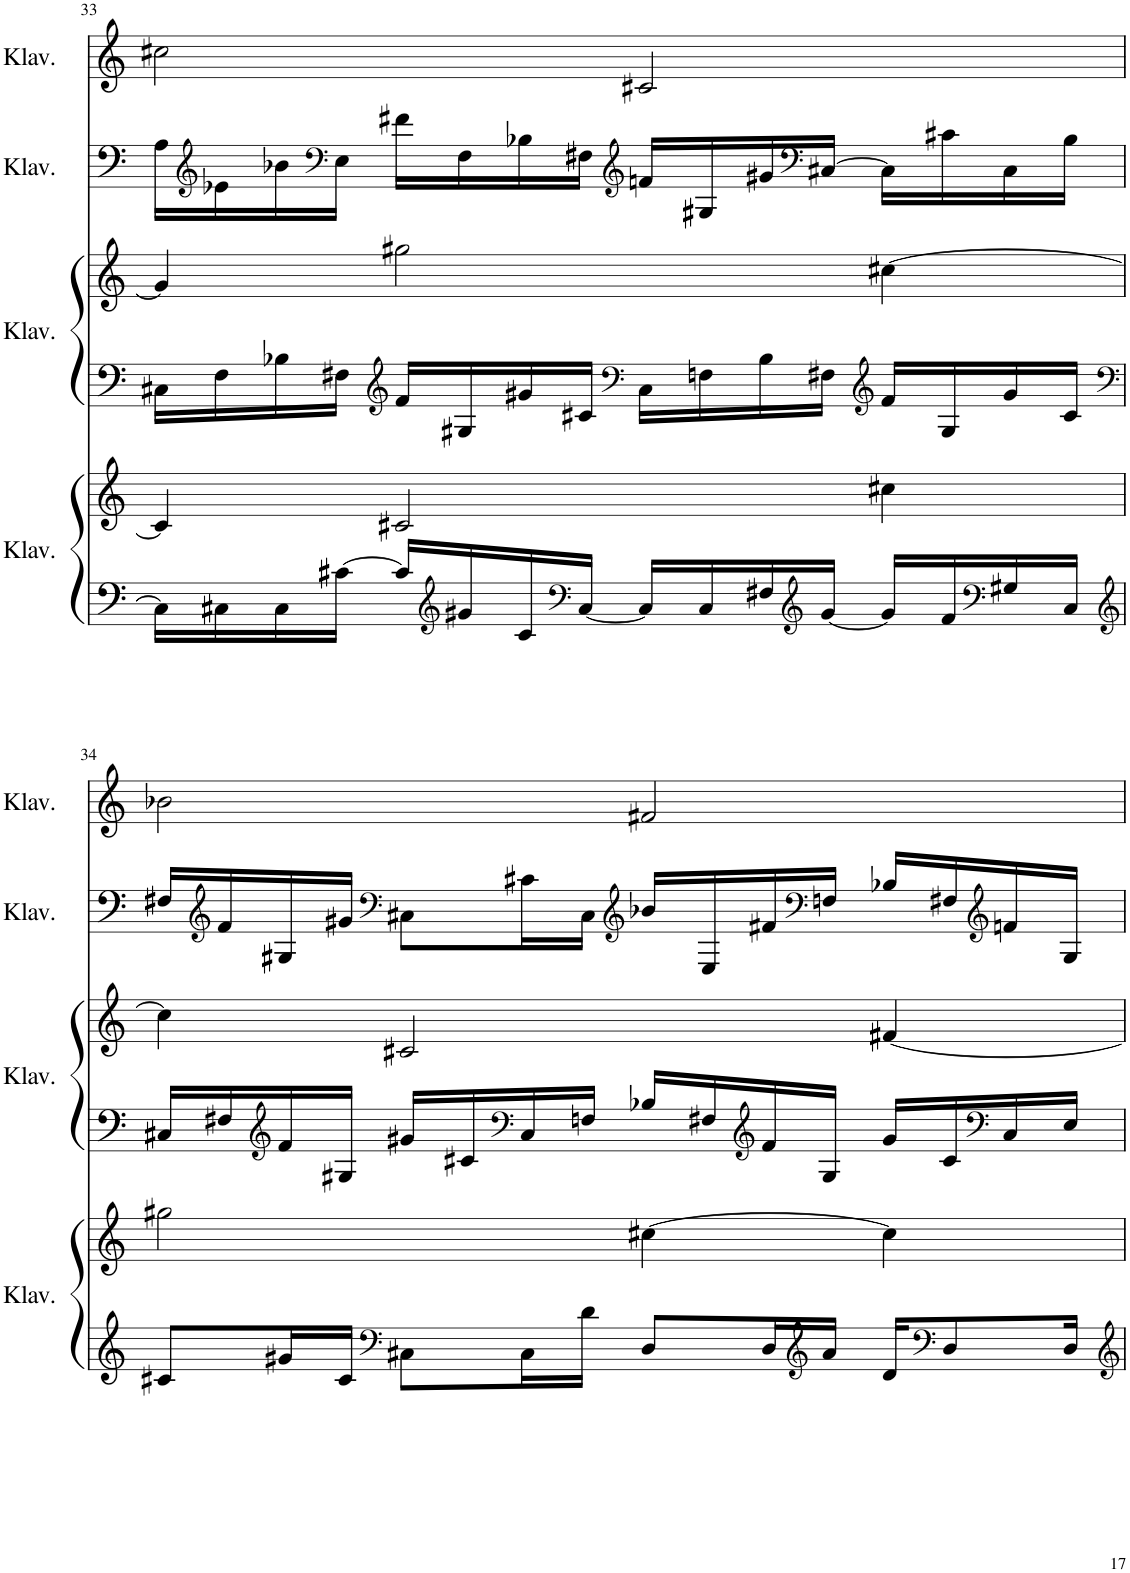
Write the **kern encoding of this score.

**kern	**kern	**kern	**kern	**kern	**kern
*part4	*part4	*part3	*part3	*part2	*part1
*staff6	*staff5	*staff4	*staff3	*staff2	*staff1
*I"Klavier	*	*I"Klavier	*	*I"Klavier	*I"Klavier
*I'Klav.	*	*I'Klav.	*	*I'Klav.	*I'Klav.
!!LO:PB:g=z
*clefF4	*clefG2	*clefF4	*clefG2	*clefF4	*clefG2
*k[]	*k[]	*k[]	*k[]	*k[]	*k[]
*M4/4	*M4/4	*M4/4	*M4/4	*M4/4	*M4/4
=33	=33	=33	=33	=33	=33
16C#\LL]	4c#/]	16C#X\LL	4g#/]	16A\LL	2cc#X\
*	*	*	*	*clefG2	*
16C#X\	.	16F\	.	16e-X\	.
16C#\	.	16B-X\	.	16b-X\	.
*	*	*	*	*clefF4	*
[16c#X\JJ	.	16F#X\JJ	.	16E\JJ	.
*	*	*clefG2	*	*	*
16c#/LL]	2c#X/	16f/LL	2gg#X\	16f#X\LL	.
*clefG2	*	*	*	*	*
16g#X/	.	16G#X/	.	16F\	.
16c#/	.	16g#X/	.	16B-X\	.
*clefF4	*	*	*	*	*
[16C#/JJ	.	16c#X/JJ	.	16F#X\JJ	.
*	*	*clefF4	*	*clefG2	*
16C#/LL]	.	16C#\LL	.	16fn/LL	2c#X/
16C#/	.	16Fn\	.	16G#X/	.
16F#X/	.	16B-\	.	16g#X/	.
*clefG2	*	*	*	*clefF4	*
[16g#/JJ	.	16F#X\JJ	.	[16C#X/JJ	.
*	*	*clefG2	*	*	*
16g#/LL]	4cc#X\	16f/LL	[4cc#X\	16C#\LL]	.
16f/	.	16G#/	.	16c#X\	.
*clefF4	*	*	*	*	*
16G#X/	.	16g#/	.	16C#\	.
16C#/JJ	.	16c#/JJ	.	16B-\JJ	.
!!LO:LB:g=z
=34	=34	=34	=34	=34	=34
*clefG2	*	*clefF4	*	*	*
8c#X/L	2gg#X\	16C#X/LL	4cc#\]	16F#X/LL	2b-X\
*	*	*	*	*clefG2	*
.	.	16F#X/	.	16f/	.
*	*	*clefG2	*	*	*
16g#X/L	.	16f/	.	16G#X/	.
16c#/JJ	.	16G#X/JJ	.	16g#X/JJ	.
*clefF4	*	*	*	*clefF4	*
8C#X\L	.	16g#X/LL	2c#X/	8C#X\L	.
.	.	16c#X/	.	.	.
*	*	*clefF4	*	*	*
16C#\L	.	16C#/	.	16c#X\L	.
16d\JJ	.	16Fn/JJ	.	16C#\JJ	.
*	*	*	*	*clefG2	*
8D/L	[4cc#X\	16B-X/LL	.	16b-X/LL	2f#X/
.	.	16F#X/	.	16E/	.
*	*	*clefG2	*	*	*
16D/L	.	16f/	.	16f#X/	.
*clefG2	*	*	*	*clefF4	*
16a/JJ	.	16G#/JJ	.	16Fn/JJ	.
16d/KL	4cc#\]	16g#/LL	[4f#X/	16B-X/LL	.
*clefF4	*	*	*	*	*
8D/	.	16c#/	.	16F#X/	.
*	*	*clefF4	*	*clefG2	*
.	.	16C#/	.	16fn/	.
16D/Jk	.	16E/JJ	.	16G#/JJ	.
=	=	=	=	=	=
*-	*-	*-	*-	*-	*-
